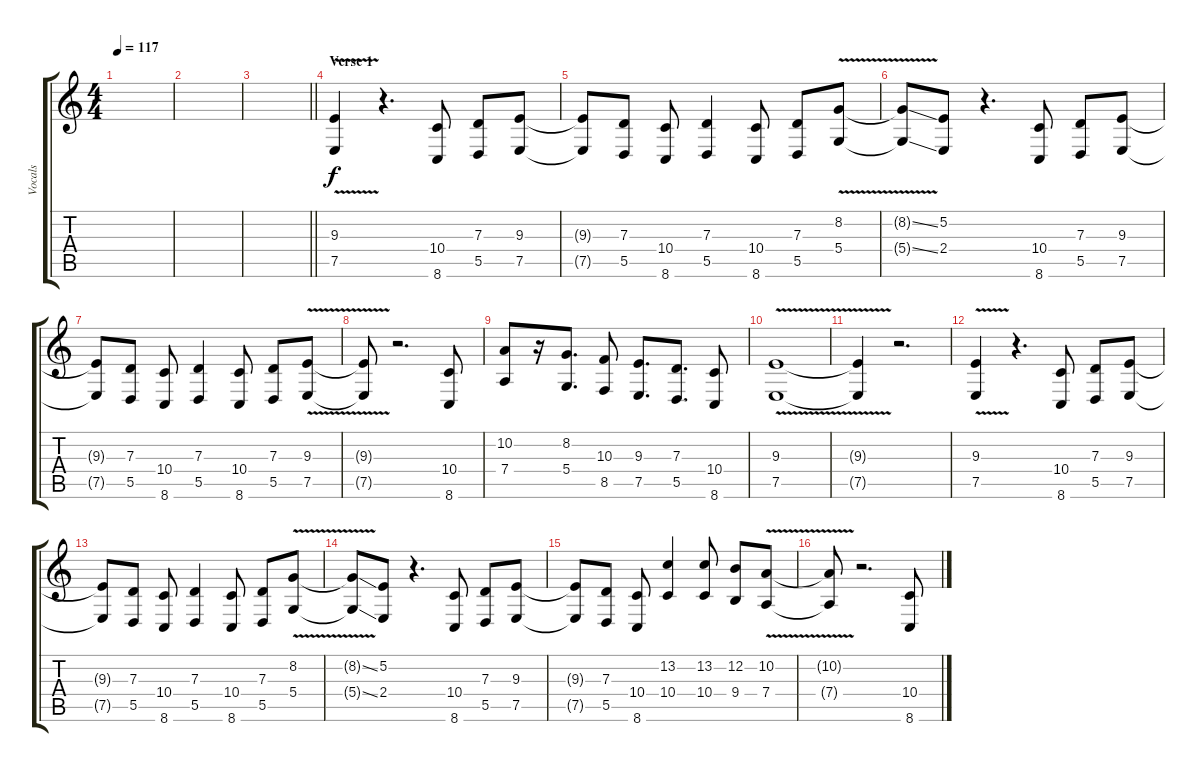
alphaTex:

\track ("Vocals" "Vocals") {instrument lead2sawtooth}
\staff {score tabs}
\tuning (E4 B3 G3 D3 A2 E2) {hide}
\ts (4 4)
\tempo 117
\clef g2
\ks c
|
|
\barLineRight lightlight
|
\section ("" "Verse 1")
(9.3{v} 7.5{v}).4 r.4{d} (10.4 8.6).8 (7.3 5.5).8 (9.3 7.5).8 |
(9.3{t} 7.5{t}).8 (7.3 5.5).8 (10.4 8.6).8 (7.3 5.5).4 (10.4 8.6).8 (7.3 5.5).8 (8.2{v} 5.4{v}).8 |
(8.2{ss t} 5.4{ss t}).8 (5.2 2.4).8 r.4{d} (10.4 8.6).8 (7.3 5.5).8 (9.3 7.5).8 |
(9.3{t} 7.5{t}).8 (7.3 5.5).8 (10.4 8.6).8 (7.3 5.5).4 (10.4 8.6).8 (7.3 5.5).8 (9.3{v} 7.5{v}).8 |
(9.3{t} 7.5{t}).8 r.2{d} (10.4 8.6).8 |
(10.2 7.4).8 r.16 (8.2 5.4).8{d} (10.3 8.5).8 (9.3 7.5).8{d} (7.3 5.5).8{d} (10.4 8.6).8 |
(9.3{v} 7.5{v}).1 |
(9.3{t} 7.5{t}).4 r.2{d} |
(9.3{v} 7.5{v}).4 r.4{d} (10.4 8.6).8 (7.3 5.5).8 (9.3 7.5).8 |
(9.3{t} 7.5{t}).8 (7.3 5.5).8 (10.4 8.6).8 (7.3 5.5).4 (10.4 8.6).8 (7.3 5.5).8 (8.2{v} 5.4{v}).8 |
(8.2{ss t} 5.4{ss t}).8 (5.2 2.4).8 r.4{d} (10.4 8.6).8 (7.3 5.5).8 (9.3 7.5).8 |
(9.3{t} 7.5{t}).8 (7.3 5.5).8 (10.4 8.6).8 (13.2 10.4).4 (13.2 10.4).8 (12.2 9.4).8 (10.2{v} 7.4{v}).8 |
(10.2{t} 7.4{t}).8 r.2{d} (10.4 8.6).8
